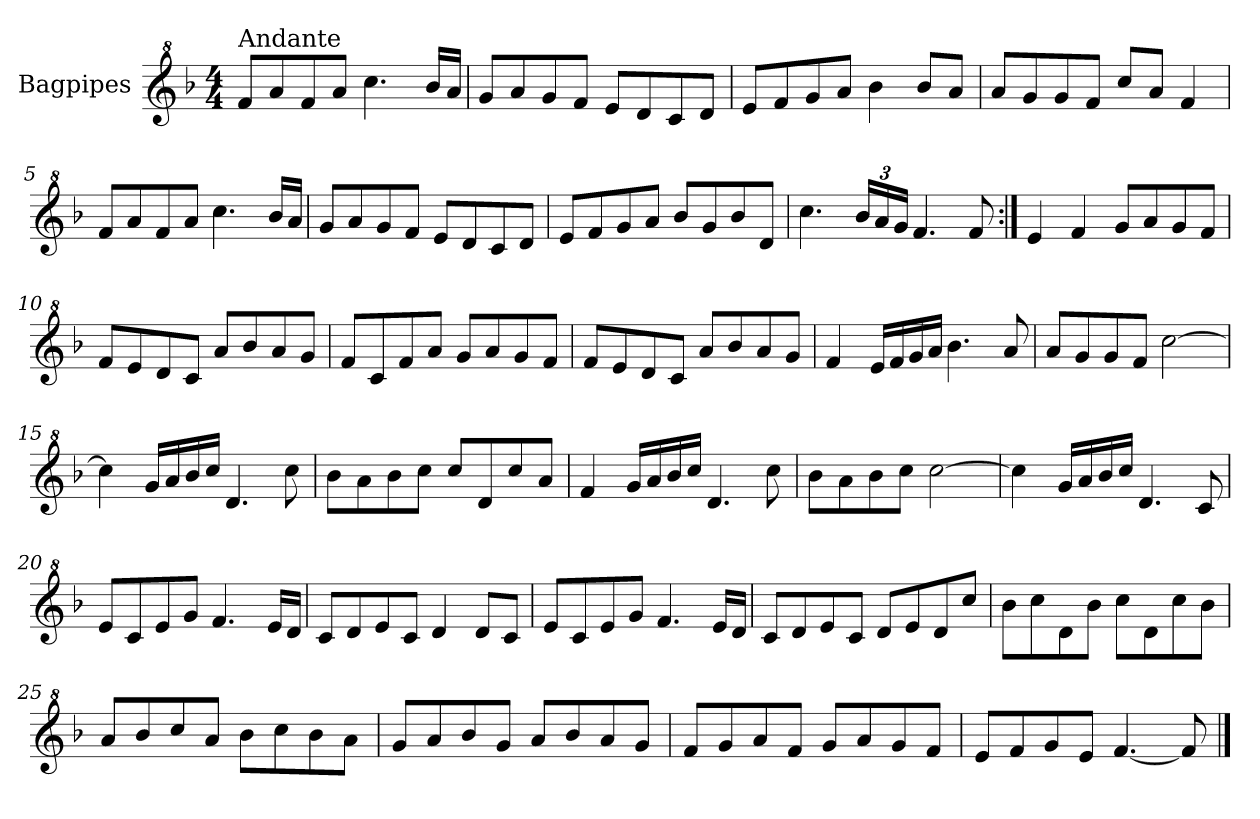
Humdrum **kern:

**kern
*part1
*staff1
*I"Bagpipes
*I'Bag
*clefG^2
*k[b-]
*F:
*M4/4
=1
!LO:TX:a:t=Andante
8ff/L
8aa/
8ff/
8aa/J
4.ccc\
16bb-/LL
16aa/JJ
=2
8gg/L
8aa/
8gg/
8ff/J
8ee/L
8dd/
8cc/
8dd/J
=3
8ee/L
8ff/
8gg/
8aa/J
4bb-\
8bb-/L
8aa/J
=4
8aa/L
8gg/
8gg/
8ff/J
8ccc/L
8aa/J
4ff/
=5
8ff/L
8aa/
8ff/
8aa/J
4.ccc\
16bb-/LL
16aa/JJ
=6
8gg/L
8aa/
8gg/
8ff/J
8ee/L
8dd/
8cc/
8dd/J
!!LO:LB:g=z
=7
8ee/L
8ff/
8gg/
8aa/J
8bb-/L
8gg/
8bb-/
8dd/J
=8
4.ccc\
*Xbrackettup
24bb-/LL
24aa/
24gg/JJ
4.ff/
8ff/
=9:|!
4ee/
4ff/
8gg/L
8aa/
8gg/
8ff/J
=10
8ff/L
8ee/
8dd/
8cc/J
8aa/L
8bb-/
8aa/
8gg/J
=11
8ff/L
8cc/
8ff/
8aa/J
8gg/L
8aa/
8gg/
8ff/J
=12
8ff/L
8ee/
8dd/
8cc/J
8aa/L
8bb-/
8aa/
8gg/J
!!LO:LB:g=z
=13
4ff/
16ee/LL
16ff/
16gg/
16aa/JJ
4.bb-\
8aa/
=14
8aa/L
8gg/
8gg/
8ff/J
[2ccc\
=15
4ccc\]
16gg/LL
16aa/
16bb-/
16ccc/JJ
4.dd/
8ccc\
=16
8bb-\L
8aa\
8bb-\
8ccc\J
8ccc/L
8dd/
8ccc/
8aa/J
=17
4ff/
16gg/LL
16aa/
16bb-/
16ccc/JJ
4.dd/
8ccc\
=18
8bb-\L
8aa\
8bb-\
8ccc\J
[2ccc\
!!LO:LB:g=z
=19
4ccc\]
16gg/LL
16aa/
16bb-/
16ccc/JJ
4.dd/
8cc/
=20
8ee/L
8cc/
8ee/
8gg/J
4.ff/
16ee/LL
16dd/JJ
=21
8cc/L
8dd/
8ee/
8cc/J
4dd/
8dd/L
8cc/J
=22
8ee/L
8cc/
8ee/
8gg/J
4.ff/
16ee/LL
16dd/JJ
=23
8cc/L
8dd/
8ee/
8cc/J
8dd/L
8ee/
8dd/
8ccc/J
=24
8bb-\L
8ccc\
8dd\
8bb-\J
8ccc\L
8dd\
8ccc\
8bb-\J
!!LO:LB:g=z
=25
8aa/L
8bb-/
8ccc/
8aa/J
8bb-\L
8ccc\
8bb-\
8aa\J
=26
8gg/L
8aa/
8bb-/
8gg/J
8aa/L
8bb-/
8aa/
8gg/J
=27
8ff/L
8gg/
8aa/
8ff/J
8gg/L
8aa/
8gg/
8ff/J
=28
8ee/L
8ff/
8gg/
8ee/J
[4.ff/
8ff/]
==
*-
